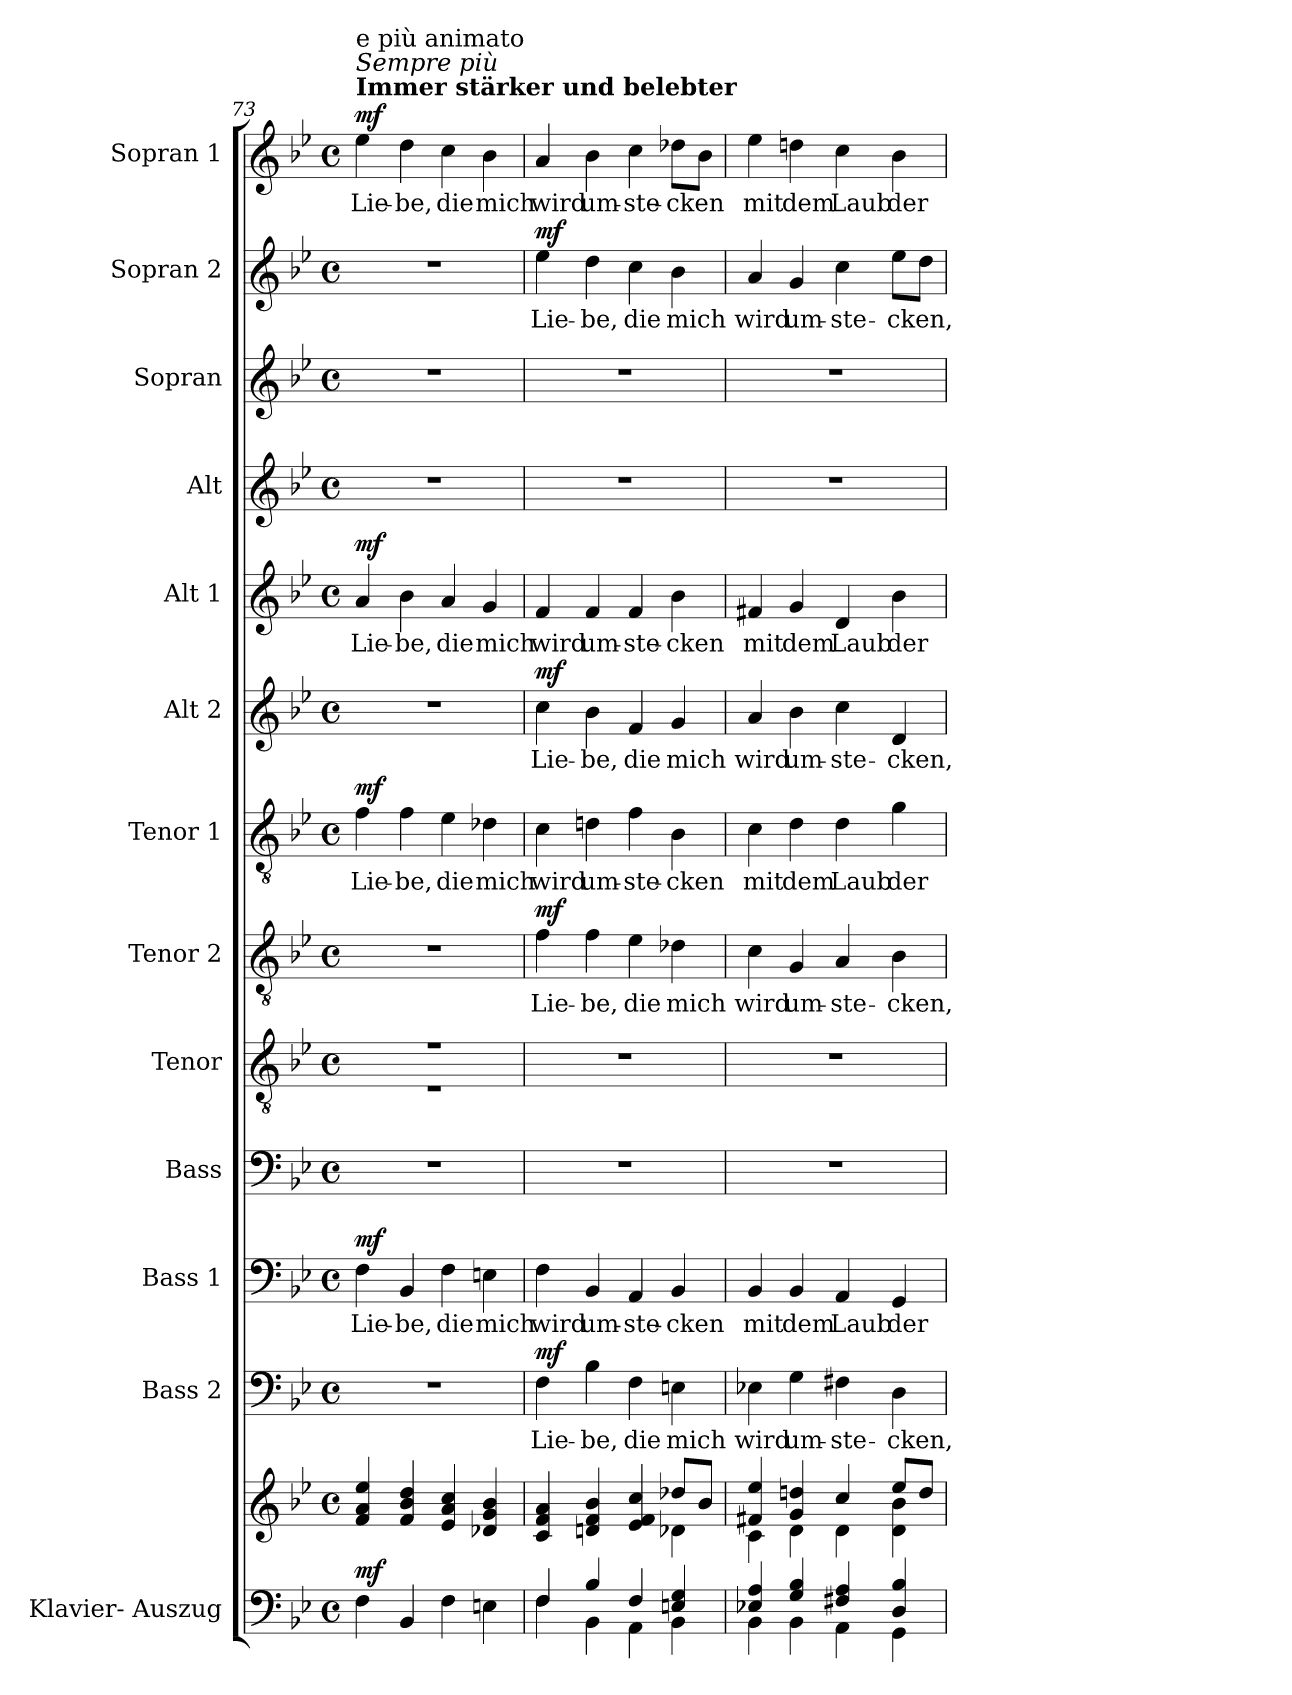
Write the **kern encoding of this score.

**kern	**kern	**dynam	**kern	**text	**dynam	**kern	**text	**dynam	**kern	**kern	**kern	**text	**dynam	**kern	**text	**dynam	**kern	**text	**dynam	**kern	**text	**dynam	**kern	**kern	**kern	**text	**dynam	**kern	**text	**dynam
*part13	*part13	*part13	*part12	*part12	*part12	*part11	*part11	*part11	*part10	*part9	*part8	*part8	*part8	*part7	*part7	*part7	*part6	*part6	*part6	*part5	*part5	*part5	*part4	*part3	*part2	*part2	*part2	*part1	*part1	*part1
*staff14	*staff13	*staff13/14	*staff12	*staff12	*staff12	*staff11	*staff11	*staff11	*staff10	*staff9	*staff8	*staff8	*staff8	*staff7	*staff7	*staff7	*staff6	*staff6	*staff6	*staff5	*staff5	*staff5	*staff4	*staff3	*staff2	*staff2	*staff2	*staff1	*staff1	*staff1
*I"Klavier- Auszug	*	*	*I"Bass 2	*	*	*I"Bass 1	*	*	*I"Bass	*I"Tenor	*I"Tenor 2	*	*	*I"Tenor 1	*	*	*I"Alt 2	*	*	*I"Alt 1	*	*	*I"Alt	*I"Sopran	*I"Sopran 2	*	*	*I"Sopran 1	*	*
*	*	*	*I'B2	*	*	*I'B1	*	*	*I'Bass	*I'Ten.	*I'T2	*	*	*I'T1	*	*	*I'A2	*	*	*I'A1	*	*	*I'Alt	*I'Sop.	*I'S2	*	*	*I'S1	*	*
!!LO:PB:g=z
*clefF4	*clefG2	*	*clefF4	*	*	*clefF4	*	*	*clefF4	*clefGv2	*clefGv2	*	*	*clefGv2	*	*	*clefG2	*	*	*clefG2	*	*	*clefG2	*clefG2	*clefG2	*	*	*clefG2	*	*
*k[b-e-]	*k[b-e-]	*	*k[b-e-]	*	*	*k[b-e-]	*	*	*k[b-e-]	*k[b-e-]	*k[b-e-]	*	*	*k[b-e-]	*	*	*k[b-e-]	*	*	*k[b-e-]	*	*	*k[b-e-]	*k[b-e-]	*k[b-e-]	*	*	*k[b-e-]	*	*
*M4/4	*M4/4	*	*M4/4	*	*	*M4/4	*	*	*M4/4	*M4/4	*M4/4	*	*	*M4/4	*	*	*M4/4	*	*	*M4/4	*	*	*M4/4	*M4/4	*M4/4	*	*	*M4/4	*	*
*met(c)	*met(c)	*	*met(c)	*	*	*met(c)	*	*	*met(c)	*met(c)	*met(c)	*	*	*met(c)	*	*	*met(c)	*	*	*met(c)	*	*	*met(c)	*met(c)	*met(c)	*	*	*met(c)	*	*
=73	=73	=73	=73	=73	=73	=73	=73	=73	=73	=73	=73	=73	=73	=73	=73	=73	=73	=73	=73	=73	=73	=73	=73	=73	=73	=73	=73	=73	=73	=73
!	!	!	!	!	!	!	!	!	!	!	!	!	!	!	!	!	!	!	!	!	!	!	!	!	!	!	!	!LO:TX:a:B:t=Immer stärker und belebter	!	!
!	!	!	!	!	!	!	!	!	!	!	!	!	!	!	!	!	!	!	!	!	!	!	!	!	!	!	!	!LO:TX:a:i:t=Sempre più	!	!
!	!	!	!	!	!	!	!	!	!	!	!	!	!	!	!	!	!	!	!	!	!	!	!	!	!	!	!	!LO:TX:a:t=e più animato	!	!
!	!	!LO:DY:a=2	!	!	!	!	!LO:LY:b	!LO:DY:a	!	!	!	!	!	!	!LO:LY:b	!LO:DY:a	!	!	!	!	!LO:LY:b	!LO:DY:a	!	!	!	!	!	!	!LO:LY:b	!LO:DY:a
*	*	*	*	*	*	*	*	*	*	*^	*	*	*	*	*	*	*	*	*	*	*	*	*	*	*	*	*	*	*	*
4F\	4f/ 4a/ 4ee-/	mf	1r	.	.	4F\	Lie-	mf	1r	1r	1r	1r	.	.	4f\	Lie-	mf	1r	.	.	4a/	Lie-	mf	1r	1r	1r	.	.	4ee-\	Lie-	mf
!	!	!	!	!	!	!	!LO:LY:b	!	!	!	!	!	!	!	!	!LO:LY:b	!	!	!	!	!	!LO:LY:b	!	!	!	!	!	!	!	!LO:LY:b	!
4BB-/	4f/ 4b-/ 4dd/	.	.	.	.	4BB-/	-be,	.	.	.	.	.	.	.	4f\	-be,	.	.	.	.	4b-\	-be,	.	.	.	.	.	.	4dd\	-be,	.
!	!	!	!	!	!	!	!LO:LY:b	!	!	!	!	!	!	!	!	!LO:LY:b	!	!	!	!	!	!LO:LY:b	!	!	!	!	!	!	!	!LO:LY:b	!
4F\	4e-/ 4a/ 4cc/	.	.	.	.	4F\	die	.	.	.	.	.	.	.	4e-\	die	.	.	.	.	4a/	die	.	.	.	.	.	.	4cc\	die	.
!	!	!	!	!	!	!	!LO:LY:b	!	!	!	!	!	!	!	!	!LO:LY:b	!	!	!	!	!	!LO:LY:b	!	!	!	!	!	!	!	!LO:LY:b	!
4En\	4d-X/ 4g/ 4b-/	.	.	.	.	4En\	mich	.	.	.	.	.	.	.	4d-X\	mich	.	.	.	.	4g/	mich	.	.	.	.	.	.	4b-\	mich	.
*	*	*	*	*	*	*	*	*	*	*v	*v	*	*	*	*	*	*	*	*	*	*	*	*	*	*	*	*	*	*	*	*
=74	=74	=74	=74	=74	=74	=74	=74	=74	=74	=74	=74	=74	=74	=74	=74	=74	=74	=74	=74	=74	=74	=74	=74	=74	=74	=74	=74	=74	=74	=74
*^	*^	*	*	*	*	*	*	*	*	*	*	*	*	*	*	*	*	*	*	*	*	*	*	*	*	*	*	*	*	*
!	!	!	!	!	!	!LO:LY:b	!LO:DY:a	!	!LO:LY:b	!	!	!	!	!LO:LY:b	!LO:DY:a	!	!LO:LY:b	!	!	!LO:LY:b	!LO:DY:a	!	!LO:LY:b	!	!	!	!	!LO:LY:b	!LO:DY:a	!	!LO:LY:b	!
4F/	4F\	4c/ 4f/ 4a/	2.ryy	.	4F\	Lie-	mf	4F\	wird	.	1r	1r	4f\	Lie-	mf	4c\	wird	.	4cc\	Lie-	mf	4f/	wird	.	1r	1r	4ee-\	Lie-	mf	4a/	wird	.
!	!	!	!	!	!	!LO:LY:b	!	!	!LO:LY:b	!	!	!	!	!LO:LY:b	!	!	!LO:LY:b	!	!	!LO:LY:b	!	!	!LO:LY:b	!	!	!	!	!LO:LY:b	!	!	!LO:LY:b	!
4B-/	4BB-\	4dn/ 4f/ 4b-/	.	.	4B-\	-be,	.	4BB-/	um-	.	.	.	4f\	-be,	.	4dn\	um-	.	4b-\	-be,	.	4f/	um-	.	.	.	4dd\	-be,	.	4b-\	um-	.
!	!	!	!	!	!	!LO:LY:b	!	!	!LO:LY:b	!	!	!	!	!LO:LY:b	!	!	!LO:LY:b	!	!	!LO:LY:b	!	!	!LO:LY:b	!	!	!	!	!LO:LY:b	!	!	!LO:LY:b	!
4F/	4AA\	4e-/ 4f/ 4cc/	.	.	4F\	die	.	4AA/	-ste-	.	.	.	4e-\	die	.	4f\	-ste-	.	4f/	die	.	4f/	-ste-	.	.	.	4cc\	die	.	4cc\	-ste-	.
!	!	!	!	!	!	!LO:LY:b	!	!	!LO:LY:b	!	!	!	!	!LO:LY:b	!	!	!LO:LY:b	!	!	!LO:LY:b	!	!	!LO:LY:b	!	!	!	!	!LO:LY:b	!	!	!LO:LY:b	!
4En/ 4G/	4BB-\	8dd-X/L	4d-X\	.	4En\	mich	.	4BB-/	-cken	.	.	.	4d-X\	mich	.	4B-\	-cken	.	4g/	mich	.	4b-\	-cken	.	.	.	4b-\	mich	.	8dd-X\L	-cken	.
.	.	8b-/J	.	.	.	.	.	.	.	.	.	.	.	.	.	.	.	.	.	.	.	.	.	.	.	.	.	.	.	8b-\J	.	.
=75	=75	=75	=75	=75	=75	=75	=75	=75	=75	=75	=75	=75	=75	=75	=75	=75	=75	=75	=75	=75	=75	=75	=75	=75	=75	=75	=75	=75	=75	=75	=75	=75
!	!	!	!	!	!	!LO:LY:b	!	!	!LO:LY:b	!	!	!	!	!LO:LY:b	!	!	!LO:LY:b	!	!	!LO:LY:b	!	!	!LO:LY:b	!	!	!	!	!LO:LY:b	!	!	!LO:LY:b	!
4E-X/ 4A/	4BB-\	4f#X/ 4ee-/	4c\	.	4E-X\	wird	.	4BB-/	mit	.	1r	1r	4c\	wird	.	4c\	mit	.	4a/	wird	.	4f#X/	mit	.	1r	1r	4a/	wird	.	4ee-\	mit	.
!	!	!	!	!	!	!LO:LY:b	!	!	!LO:LY:b	!	!	!	!	!LO:LY:b	!	!	!LO:LY:b	!	!	!LO:LY:b	!	!	!LO:LY:b	!	!	!	!	!LO:LY:b	!	!	!LO:LY:b	!
4G/ 4B-/	4BB-\	4g/ 4ddn/	4d\	.	4G\	um-	.	4BB-/	dem	.	.	.	4G/	um-	.	4d\	dem	.	4b-\	um-	.	4g/	dem	.	.	.	4g/	um-	.	4ddn\	dem	.
!	!	!	!	!	!	!LO:LY:b	!	!	!LO:LY:b	!	!	!	!	!LO:LY:b	!	!	!LO:LY:b	!	!	!LO:LY:b	!	!	!LO:LY:b	!	!	!	!	!LO:LY:b	!	!	!LO:LY:b	!
4F#X/ 4A/	4AA\	4cc/	4d\	.	4F#X\	-ste-	.	4AA/	Laub	.	.	.	4A/	-ste-	.	4d\	Laub	.	4cc\	-ste-	.	4d/	Laub	.	.	.	4cc\	-ste-	.	4cc\	Laub	.
!	!	!	!	!	!	!LO:LY:b	!	!	!LO:LY:b	!	!	!	!	!LO:LY:b	!	!	!LO:LY:b	!	!	!LO:LY:b	!	!	!LO:LY:b	!	!	!	!	!LO:LY:b	!	!	!LO:LY:b	!
4D/ 4B-/	4GG\	8ee-/L	4d\ 4b-\	.	4D\	-cken,	.	4GG/	der	.	.	.	4B-\	-cken,	.	4g\	der	.	4d/	-cken,	.	4b-\	der	.	.	.	8ee-\L	-cken,	.	4b-\	der	.
.	.	8dd/J	.	.	.	.	.	.	.	.	.	.	.	.	.	.	.	.	.	.	.	.	.	.	.	.	8dd\J	.	.	.	.	.
*v	*v	*	*	*	*	*	*	*	*	*	*	*	*	*	*	*	*	*	*	*	*	*	*	*	*	*	*	*	*	*	*	*
*	*v	*v	*	*	*	*	*	*	*	*	*	*	*	*	*	*	*	*	*	*	*	*	*	*	*	*	*	*	*	*	*
=	=	=	=	=	=	=	=	=	=	=	=	=	=	=	=	=	=	=	=	=	=	=	=	=	=	=	=	=	=	=
*-	*-	*-	*-	*-	*-	*-	*-	*-	*-	*-	*-	*-	*-	*-	*-	*-	*-	*-	*-	*-	*-	*-	*-	*-	*-	*-	*-	*-	*-	*-
